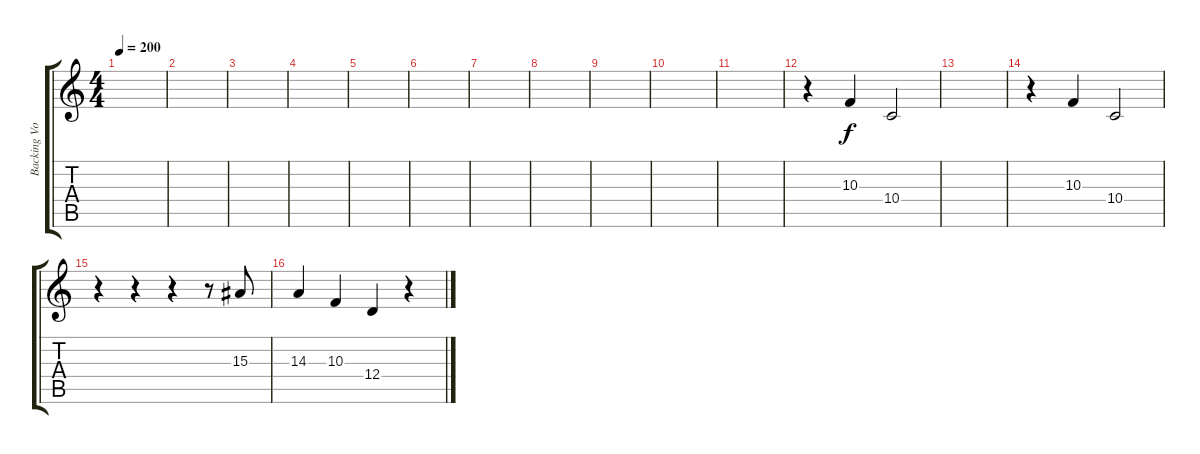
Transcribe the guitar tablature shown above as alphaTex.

\track ("Backing Vocals" "Backing Vo") {instrument bassoon}
\staff {score tabs}
\tuning (E4 B3 G3 D3 A2 E2) {hide}
\ts (4 4)
\tempo 200
\clef g2
\ks c
|
|
|
|
|
|
|
|
|
|
|
r.4 10.3.4 10.4.2 |
|
r.4 10.3.4 10.4.2 |
r.4 r.4 r.4 r.8 15.3.8 |
14.3.4 10.3.4 12.4.4 r.4
